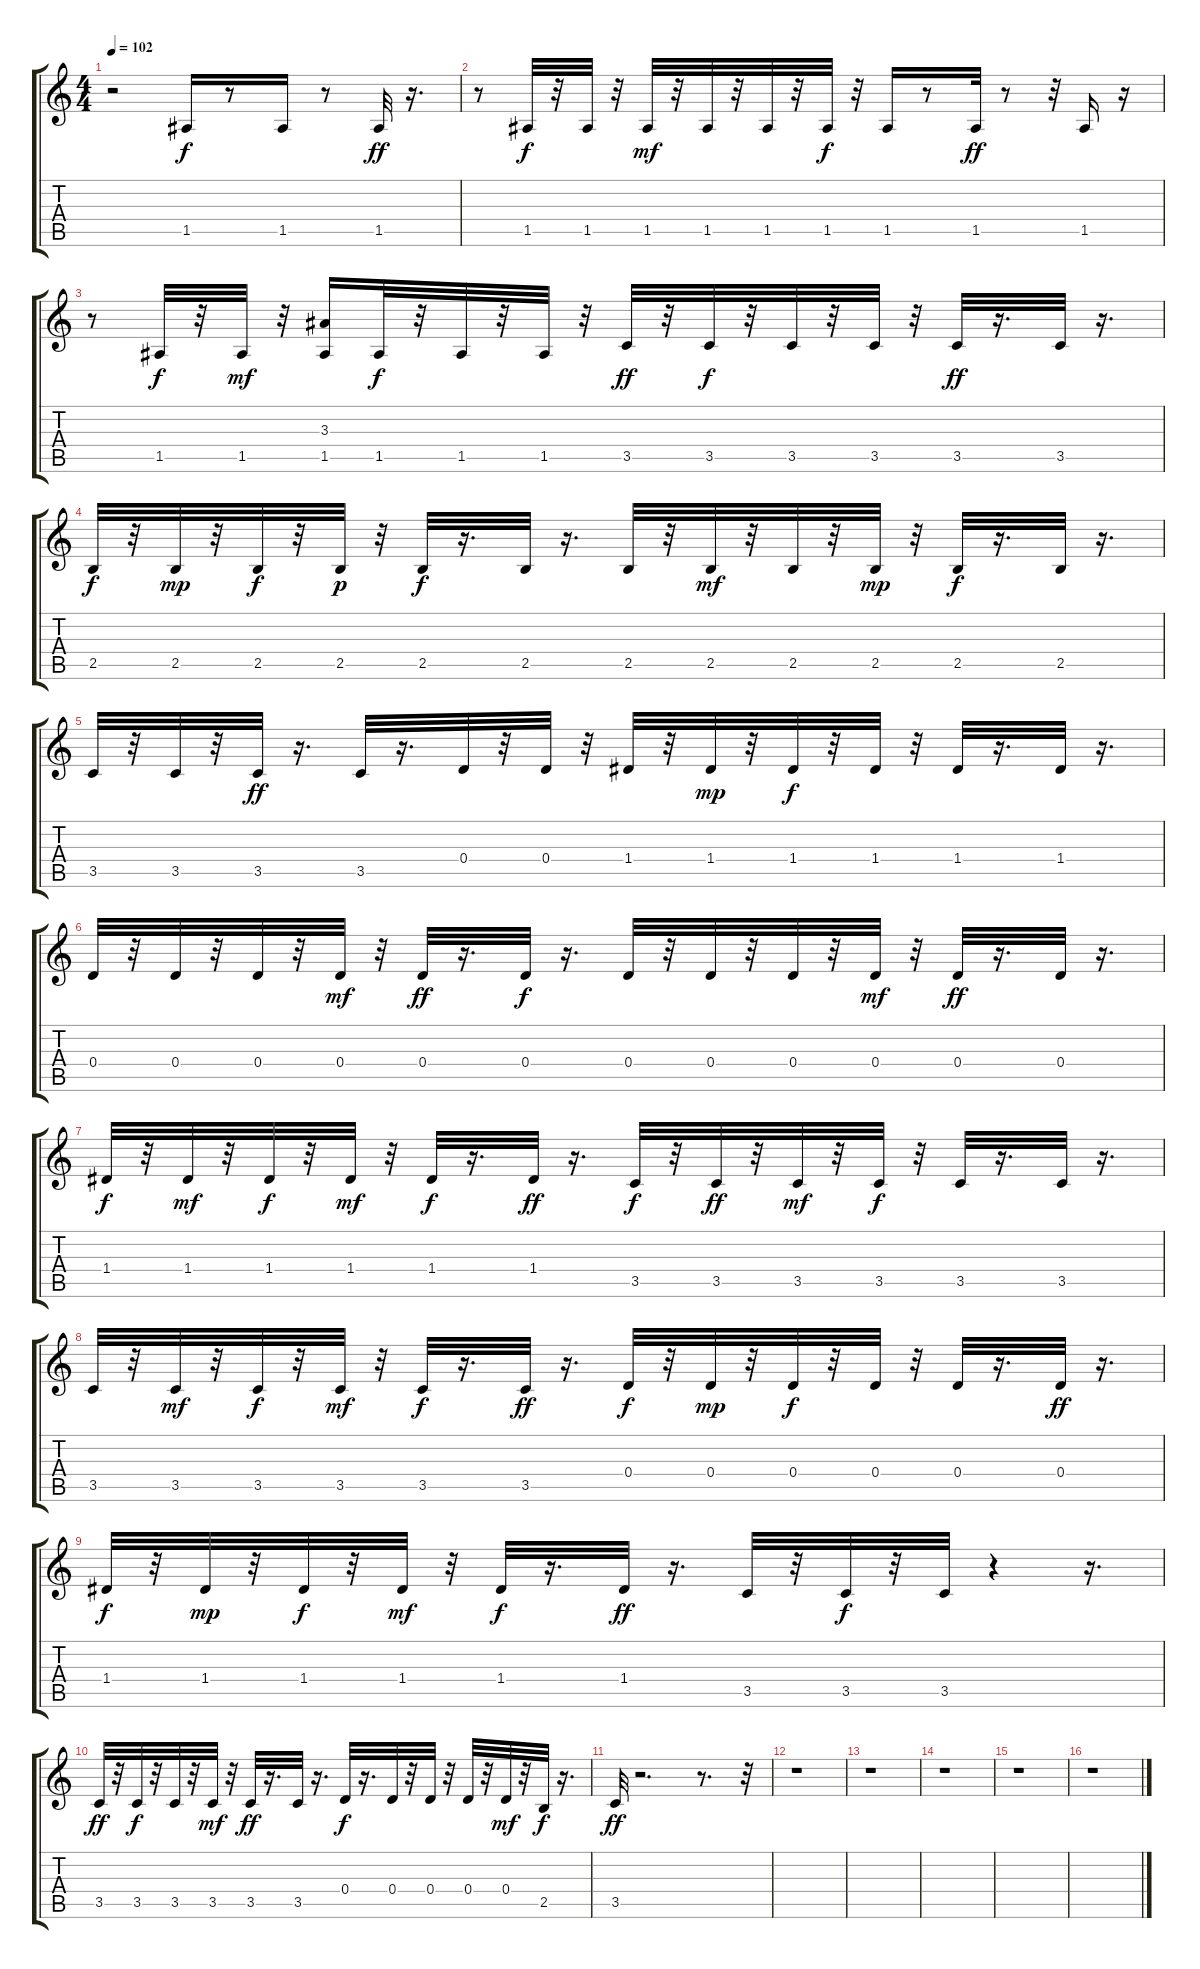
\track "" {instrument electricguitarmuted}
\staff {score tabs}
\tuning (E4 B3 G3 D3 A2 E2) {hide}
\ts (4 4)
\tempo 102
\clef g2
\ks c
r.2{dy ff} 1.5.16{dy f} r.8 1.5.16 r.8 1.5.32{dy ff} r.16{d} |
r.8 1.5.32{dy f} r.32 1.5.32 r.32 1.5.32{dy mf} r.32 1.5.32 r.32 1.5.32 r.32 1.5.32{dy f} r.32 1.5.16 r.8 1.5.32{dy ff} r.8 r.32 1.5.16 r.16 |
r.8 1.5.32{dy f} r.32 1.5.32{dy mf} r.32 (3.3 1.5).16 1.5.32{dy f} r.32 1.5.32 r.32 1.5.32 r.32 3.5.32{dy ff} r.32 3.5.32{dy f} r.32 3.5.32 r.32 3.5.32 r.32 3.5.32{dy ff} r.16{d} 3.5.32 r.16{d} |
2.5.32{dy f} r.32 2.5.32{dy mp} r.32 2.5.32{dy f} r.32 2.5.32{dy p} r.32 2.5.32{dy f} r.16{d} 2.5.32 r.16{d} 2.5.32 r.32 2.5.32{dy mf} r.32 2.5.32 r.32 2.5.32{dy mp} r.32 2.5.32{dy f} r.16{d} 2.5.32 r.16{d} |
3.5.32 r.32 3.5.32 r.32 3.5.32{dy ff} r.16{d} 3.5.32 r.16{d} 0.4.32 r.32 0.4.32 r.32 1.4.32 r.32 1.4.32{dy mp} r.32 1.4.32{dy f} r.32 1.4.32 r.32 1.4.32 r.16{d} 1.4.32 r.16{d} |
0.4.32 r.32 0.4.32 r.32 0.4.32 r.32 0.4.32{dy mf} r.32 0.4.32{dy ff} r.16{d} 0.4.32{dy f} r.16{d} 0.4.32 r.32 0.4.32 r.32 0.4.32 r.32 0.4.32{dy mf} r.32 0.4.32{dy ff} r.16{d} 0.4.32 r.16{d} |
1.4.32{dy f} r.32 1.4.32{dy mf} r.32 1.4.32{dy f} r.32 1.4.32{dy mf} r.32 1.4.32{dy f} r.16{d} 1.4.32{dy ff} r.16{d} 3.5.32{dy f} r.32 3.5.32{dy ff} r.32 3.5.32{dy mf} r.32 3.5.32{dy f} r.32 3.5.32 r.16{d} 3.5.32 r.16{d} |
3.5.32 r.32 3.5.32{dy mf} r.32 3.5.32{dy f} r.32 3.5.32{dy mf} r.32 3.5.32{dy f} r.16{d} 3.5.32{dy ff} r.16{d} 0.4.32{dy f} r.32 0.4.32{dy mp} r.32 0.4.32{dy f} r.32 0.4.32 r.32 0.4.32 r.16{d} 0.4.32{dy ff} r.16{d} |
1.4.32{dy f} r.32 1.4.32{dy mp} r.32 1.4.32{dy f} r.32 1.4.32{dy mf} r.32 1.4.32{dy f} r.16{d} 1.4.32{dy ff} r.16{d} 3.5.32 r.32 3.5.32{dy f} r.32 3.5.32 r.4 r.16{d} |
3.5.32{dy ff} r.32 3.5.32{dy f} r.32 3.5.32 r.32 3.5.32{dy mf} r.32 3.5.32{dy ff} r.16{d} 3.5.32 r.16{d} 0.4.32{dy f} r.16{d} 0.4.32 r.32 0.4.32 r.32 0.4.32 r.32 0.4.32{dy mf} r.32 2.5.32{dy f} r.16{d} |
3.5.32{dy ff} r.2{d} r.8{d} r.32 |
r.1 |
r.1 |
r.1 |
r.1 |
r.1
